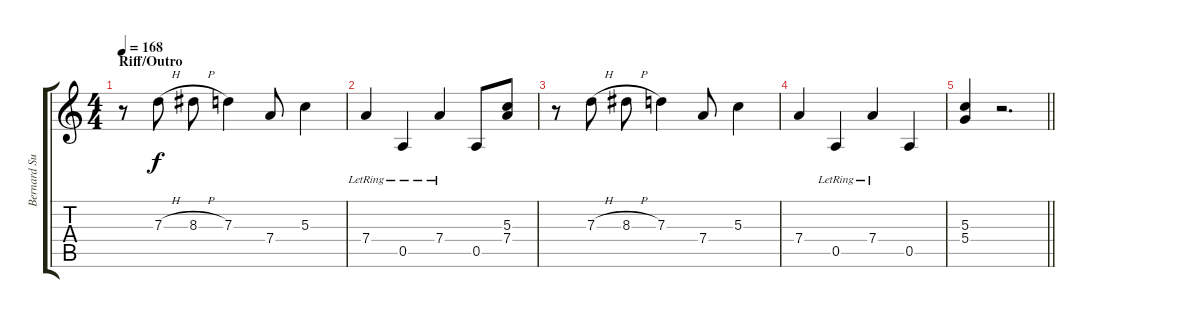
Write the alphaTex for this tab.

\track ("Bernard Sumner - Guitar" "Bernard Su") {instrument overdrivenguitar}
\staff {score tabs}
\tuning (E4 B3 G3 D3 A2 E2) {hide}
\ts (4 4)
\section ("" "Riff/Outro")
\tempo 168
\clef g2
\ks c
r.8{dy f} 7.3{h}.8 8.3{h}.8 7.3.4 7.4.8 5.3.4 |
7.4{lr}.4 0.5{lr}.4 7.4{lr}.4 0.5.8 (5.3 7.4).8 |
r.8 7.3{h}.8 8.3{h}.8 7.3.4 7.4.8 5.3.4 |
7.4.4 0.5{lr}.4 7.4{lr}.4 0.5.4 |
\barLineRight lightlight
(5.3 5.4).4 r.2{d}
